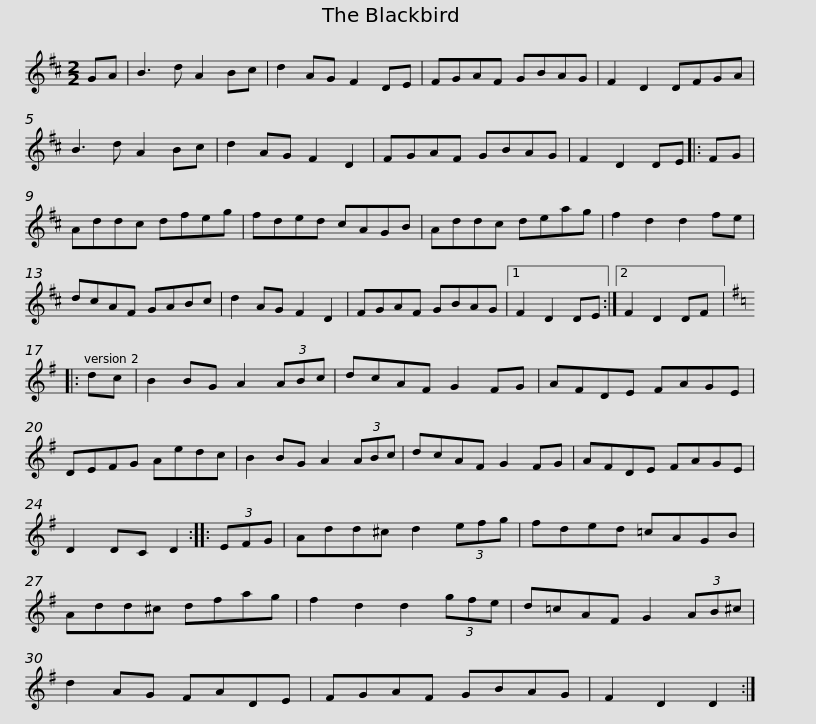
X:1
L:1/8
M:2/2
I:linebreak $
K:D
V:1 treble
V:1
 GA | B3 d A2 Bc | d2 AG F2 DE | FGAF GBAG | F2 D2 DFGA | %5
 B3 d A2 Bc | d2 AG F2 D2 |$ FGAF GBAG | F2 D2 DE |: FG | %10
 Addc dfeg | fded cAGB | Addc deag | f2 d2 d2 fe |$ dcAF GABc | %15
 d2 AG F2 D2 | FGAF GBAG |1 F2 D2 DE :|2 F2 D2 DF |:[K:G] dc | %20
 B2 BG A2 (3ABc |$ dcAF G2 FG | AFDE FAGE | DEFG Aedc | B2 BG A2 (3ABc | %25
 dcAF G2 FG | AFDE FAGE |$ D2 DC D2 :: (3EFG | Add^c d2 (3efg | %30
 fded =cAGB | Add^c dfag | f2 d2 d2 (3gfe |$ d=cAF G2 (3AB^c | d2 AG FADE | %35
 FGAF GBAG | F2 D2 D2 :| %37
